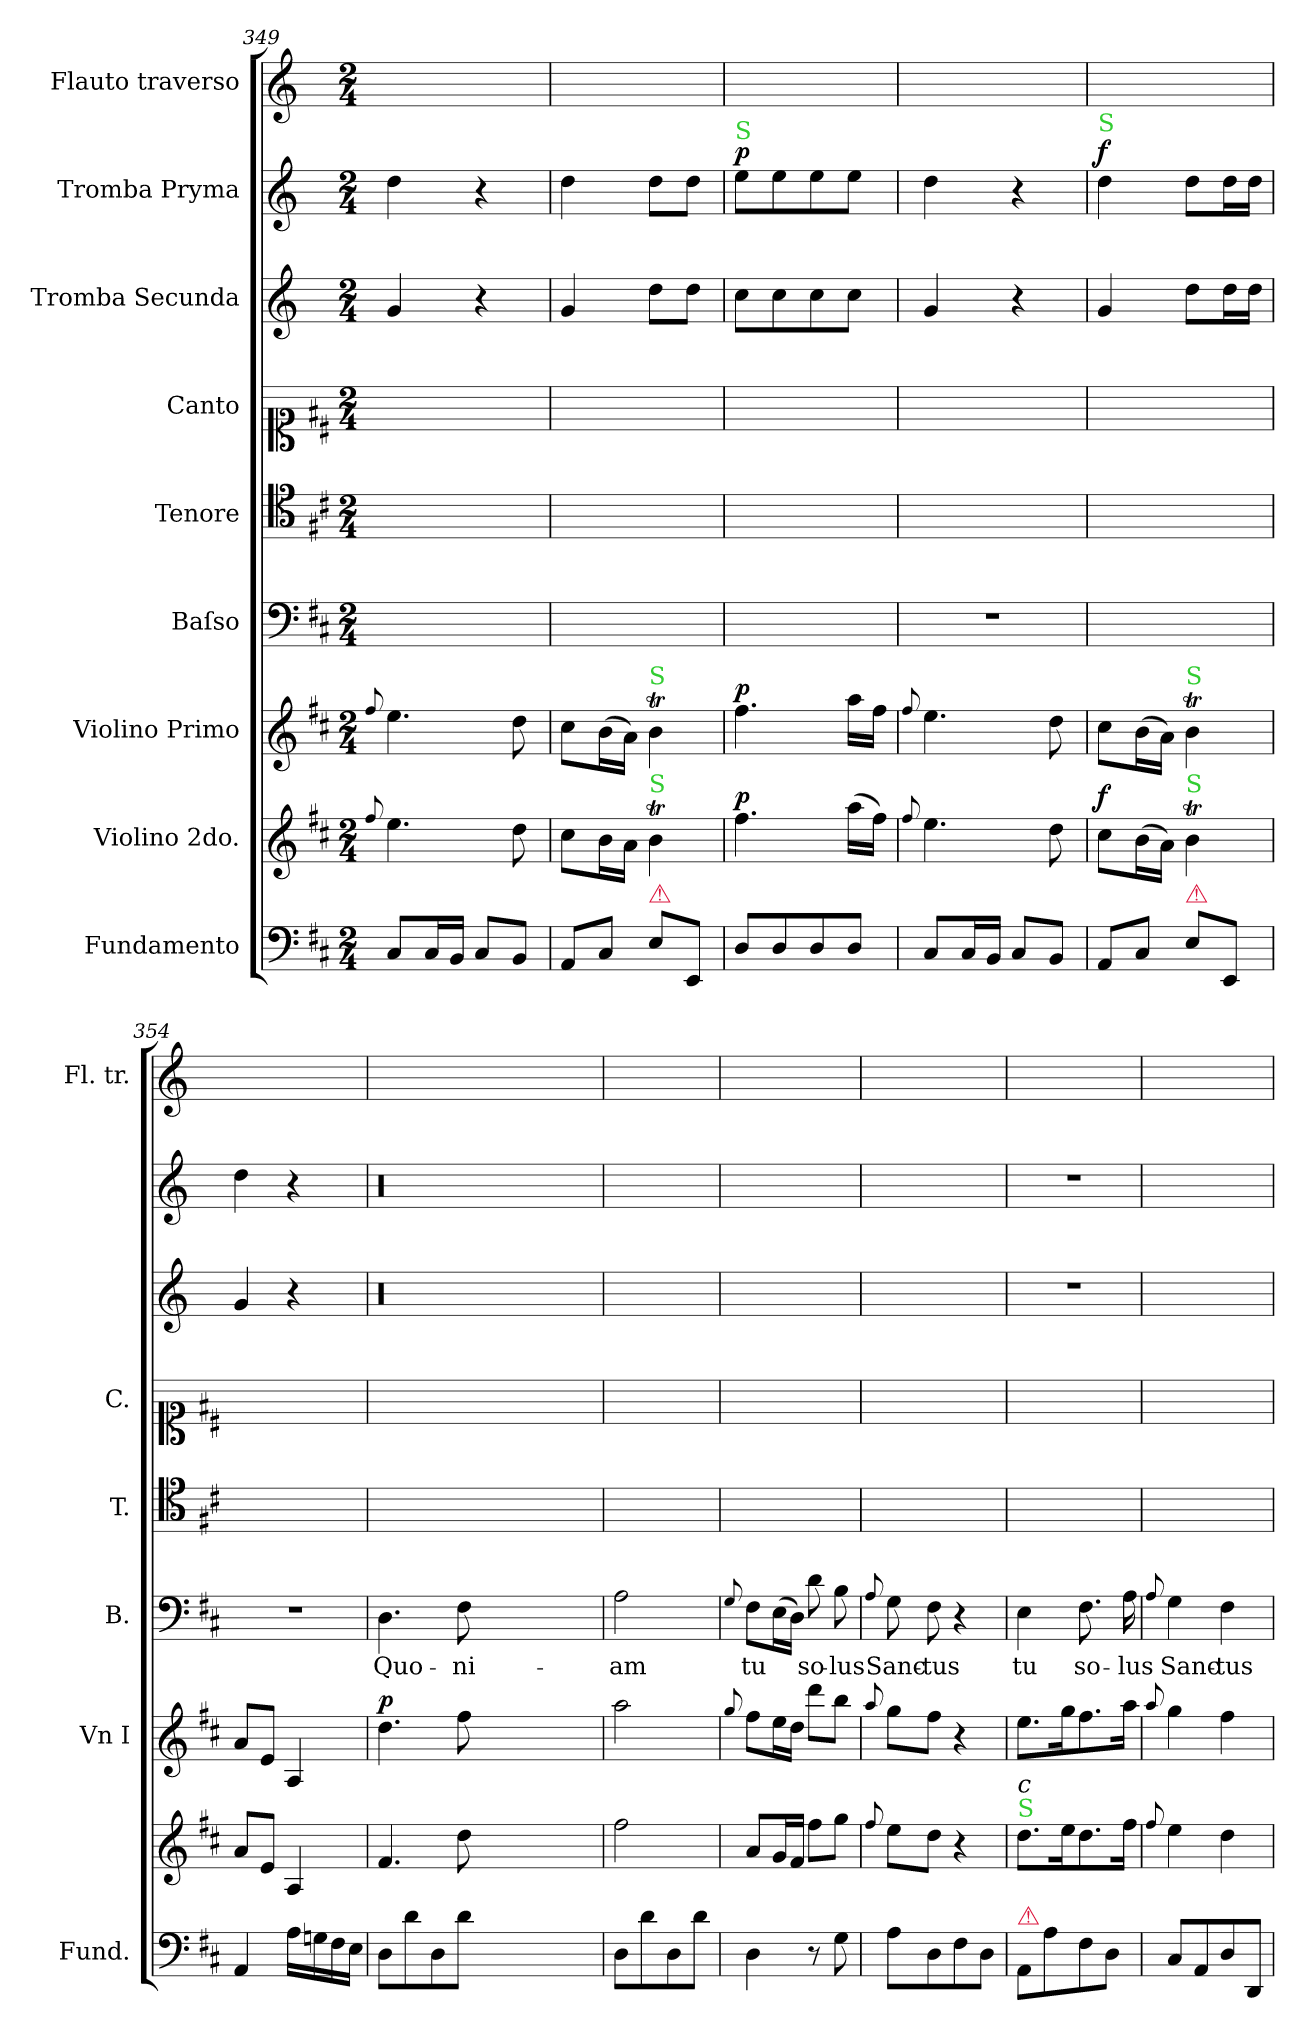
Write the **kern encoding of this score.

**kern	**dynam	**kern	**dynam	**kern	**dynam	**kern	**text	**kern	**kern	**kern	**kern	**dynam	**kern
*part9	*part9	*part8	*part8	*part7	*part7	*part6	*part6	*part5	*part4	*part3	*part2	*part2	*part1
*staff9	*staff9	*staff8	*staff8	*staff7	*staff7	*staff6	*staff6	*staff5	*staff4	*staff3	*staff2	*staff2	*staff1
*I"Fundamento	*	*I"Violino 2do.	*	*I"Violino Primo	*	*I"Baſso	*	*I"Tenore	*I"Canto	*I"Tromba Secunda	*I"Tromba Pryma	*	*I"Flauto traverso
*I'Fund.	*	*	*	*I'Vn I	*	*I'B.	*	*I'T.	*I'C.	*	*	*	*I'Fl. tr.
*clefF4	*	*clefG2	*	*clefG2	*	*clefF4	*	*clefC4	*clefC1	*clefG2	*clefG2	*	*clefG2
*	*	*	*	*	*	*	*	*	*	*ITrd-1c-2	*ITrd-1c-2	*	*
*k[f#c#]	*	*k[f#c#]	*	*k[f#c#]	*	*k[f#c#]	*	*k[f#c#]	*k[f#c#]	*k[f#c#]	*k[f#c#]	*	*k[]
*M2/4	*	*M2/4	*	*M2/4	*	*M2/4	*	*M2/4	*M2/4	*M2/4	*M2/4	*	*M2/4
=349	=349	=349	=349	=349	=349	=349	=349	=349	=349	=349	=349	=349	=349
.	.	8qqff#/	.	8qqff#/	.	.	.	.	.	.	.	.	.
8C#/L	.	4.ee\	.	4.ee\	.	2ryy	.	2ryy	2ryy	4a/	4ee\	.	2ryy
16C#/L	.	.	.	.	.	.	.	.	.	.	.	.	.
16BB/JJ	.	.	.	.	.	.	.	.	.	.	.	.	.
8C#/L	.	.	.	.	.	.	.	.	.	4r	4r	.	.
8BB/J	.	8dd\	.	8dd\	.	.	.	.	.	.	.	.	.
=350	=350	=350	=350	=350	=350	=350	=350	=350	=350	=350	=350	=350	=350
8AA/L	.	8cc#\L	.	8cc#\L	.	2ryy	.	2ryy	2ryy	4a/	4ee\	.	2ryy
8C#/J	.	16b\L	.	(16b\L	.	.	.	.	.	.	.	.	.
.	.	16a\JJ	.	16a\JJ)	.	.	.	.	.	.	.	.	.
!	!	!	!	!LO:TX:a:color=limegreen:t=S	!	!	!	!	!	!	!	!	!
!	!	!LO:TX:a:color=limegreen:t=S	!	!	!	!	!	!	!	!	!	!	!
!LO:TX:a:color=crimson:t=⚠	!	!	!	!	!	!	!	!	!	!	!	!	!
8E\L	.	4bT\	.	4bT\	.	.	.	.	.	8ee\L	8ee\L	.	.
8EE/J	.	.	.	.	.	.	.	.	.	8ee\J	8ee\J	.	.
=351	=351	=351	=351	=351	=351	=351	=351	=351	=351	=351	=351	=351	=351
!	!	!	!	!	!	!	!	!	!	!	!LO:TX:a:color=limegreen:t=S	!	!
!	!LO:DY:a	!	!LO:DY:a	!	!LO:DY:a	!	!	!	!	!	!	!LO:DY:a	!
8D/L	p&colon;	4.ff#\	p	4.ff#\	p	2ryy	.	2ryy	2ryy	8dd\L	8ff#\L	p	2ryy
8D/	.	.	.	.	.	.	.	.	.	8dd\	8ff#\	.	.
8D/	.	.	.	.	.	.	.	.	.	8dd\	8ff#\	.	.
8D/J	.	(16aa\LL	.	16aa\LL	.	.	.	.	.	8dd\J	8ff#\J	.	.
.	.	16ff#\JJ)	.	16ff#\JJ	.	.	.	.	.	.	.	.	.
=352	=352	=352	=352	=352	=352	=352	=352	=352	=352	=352	=352	=352	=352
.	.	8qqff#/	.	8qqff#/	.	.	.	.	.	.	.	.	.
!	!	!	!	!	!	!LO:N:vis=0	!	!	!	!	!	!	!
8C#/L	.	4.ee\	.	4.ee\	.	2r	.	2ryy	2ryy	4a/	4ee\	.	2ryy
16C#/L	.	.	.	.	.	.	.	.	.	.	.	.	.
16BB/JJ	.	.	.	.	.	.	.	.	.	.	.	.	.
8C#/L	.	.	.	.	.	.	.	.	.	4r	4r	.	.
8BB/J	.	8dd\	.	8dd\	.	.	.	.	.	.	.	.	.
=353	=353	=353	=353	=353	=353	=353	=353	=353	=353	=353	=353	=353	=353
!	!	!	!	!	!	!	!	!	!	!	!LO:TX:a:color=limegreen:t=S	!	!
!	!LO:DY:a	!	!LO:DY:a	!	!	!	!	!	!	!	!	!LO:DY:a	!
8AA/L	f&colon;	8cc#\L	f	8cc#\L	.	2ryy	.	2ryy	2ryy	4a/	4ee\	f	2ryy
8C#/J	.	(16b\L	.	(16b\L	.	.	.	.	.	.	.	.	.
.	.	16a\JJ)	.	16a\JJ)	.	.	.	.	.	.	.	.	.
!	!	!	!	!LO:TX:a:color=limegreen:t=S	!	!	!	!	!	!	!	!	!
!	!	!LO:TX:a:color=limegreen:t=S	!	!	!	!	!	!	!	!	!	!	!
!LO:TX:a:color=crimson:t=⚠	!	!	!	!	!	!	!	!	!	!	!	!	!
8E\L	.	4bT\	.	4bT\	.	.	.	.	.	8ee\L	8ee\L	.	.
8EE/J	.	.	.	.	.	.	.	.	.	16ee\L	16ee\L	.	.
.	.	.	.	.	.	.	.	.	.	16ee\JJ	16ee\JJ	.	.
=354	=354	=354	=354	=354	=354	=354	=354	=354	=354	=354	=354	=354	=354
4AA/	.	8a/L	.	8a/L	.	2r	.	2ryy	2ryy	4a/	4ee\	.	2ryy
.	.	8e/J	.	8e/J	.	.	.	.	.	.	.	.	.
16A\LL	.	4A/	.	4A/	.	.	.	.	.	4r	4r	.	.
16Gn\	.	.	.	.	.	.	.	.	.	.	.	.	.
16F#\	.	.	.	.	.	.	.	.	.	.	.	.	.
16E\JJ	.	.	.	.	.	.	.	.	.	.	.	.	.
=355	=355	=355	=355	=355	=355	=355	=355	=355	=355	=355	=355	=355	=355
!	!	!	!	!	!LO:DY:a	!	!	!	!	!LO:N:vis=00	!LO:N:vis=00	!	!
8D\L	.	4.f#/	.	4.dd\	p	4.D\	Quo-	2ryy	2ryy	0r	0r	.	2ryy
8d\	.	.	.	.	.	.	.	.	.	.	.	.	.
8D\	.	.	.	.	.	.	.	.	.	.	.	.	.
8d\J	.	8dd\	.	8ff#\	.	8F#\	-ni-	.	.	.	.	.	.
1.ryy	.	1.ryy	.	1.ryy	.	1.ryy	.	1.ryy	1.ryy	.	.	.	1.ryy
=356	=356	=356	=356	=356	=356	=356	=356	=356	=356	=356	=356	=356	=356
8D\L	.	2ff#\	.	2aa\	.	2A\	-am	2ryy	2ryy	2ryy	2ryy	.	2ryy
8d\	.	.	.	.	.	.	.	.	.	.	.	.	.
8D\	.	.	.	.	.	.	.	.	.	.	.	.	.
8d\J	.	.	.	.	.	.	.	.	.	.	.	.	.
=357	=357	=357	=357	=357	=357	=357	=357	=357	=357	=357	=357	=357	=357
.	.	.	.	8qqgg/	.	8qqG/	.	.	.	.	.	.	.
4D\	.	8a/L	.	8ff#\L	.	8F#\L	tu	2ryy	2ryy	2ryy	2ryy	.	2ryy
.	.	16g/L	.	16ee\L	.	(16E\L	.	.	.	.	.	.	.
.	.	16f#/JJ	.	16dd\JJ	.	16D\JJ)	.	.	.	.	.	.	.
8r	.	8ff#\L	.	8ddd\L	.	8d\	so-	.	.	.	.	.	.
8G\	.	8gg\J	.	8bb\J	.	8B\	-lus	.	.	.	.	.	.
=358	=358	=358	=358	=358	=358	=358	=358	=358	=358	=358	=358	=358	=358
.	.	8qqff#/	.	8qqaa/	.	8qqA/	.	.	.	.	.	.	.
8A\L	.	8ee\L	.	8gg\L	.	8G\	Sanc-	2ryy	2ryy	2ryy	2ryy	.	2ryy
8D\	.	8dd\J	.	8ff#\J	.	8F#\	-tus	.	.	.	.	.	.
8F#\	.	4r	.	4r	.	4r	.	.	.	.	.	.	.
8D\J	.	.	.	.	.	.	.	.	.	.	.	.	.
=359	=359	=359	=359	=359	=359	=359	=359	=359	=359	=359	=359	=359	=359
!	!	!LO:TX:a:color=limegreen:t=S	!	!	!	!	!	!	!	!	!	!	!
!	!	!LO:TX:a:i:t=c	!	!	!	!	!	!	!	!	!	!	!
!LO:TX:a:color=crimson:t=⚠	!	!	!	!	!	!	!	!	!	!	!	!	!
!	!	!	!	!	!	!	!	!	!	!LO:N:vis=1	!LO:N:vis=1	!	!
8AA/L	.	8.dd\L	.	8.ee\L	.	4E\	tu	2ryy	2ryy	2r	2r	.	2ryy
8A\	.	.	.	.	.	.	.	.	.	.	.	.	.
.	.	16ee\K	.	16gg\K	.	.	.	.	.	.	.	.	.
8F#\	.	8.dd\	.	8.ff#\	.	8.F#\	so-	.	.	.	.	.	.
8D\J	.	.	.	.	.	.	.	.	.	.	.	.	.
.	.	16ff#\Jk	.	16aa\Jk	.	16A\	-lus	.	.	.	.	.	.
=360	=360	=360	=360	=360	=360	=360	=360	=360	=360	=360	=360	=360	=360
.	.	8qqff#/	.	8qqaa/	.	8qqA/	.	.	.	.	.	.	.
8C#/L	.	4ee\	.	4gg\	.	4G\	Sanc-	2ryy	2ryy	2ryy	2ryy	.	2ryy
8AA/	.	.	.	.	.	.	.	.	.	.	.	.	.
8D/	.	4dd\	.	4ff#\	.	4F#\	-tus	.	.	.	.	.	.
8DD/J	.	.	.	.	.	.	.	.	.	.	.	.	.
=	=	=	=	=	=	=	=	=	=	=	=	=	=
*-	*-	*-	*-	*-	*-	*-	*-	*-	*-	*-	*-	*-	*-
